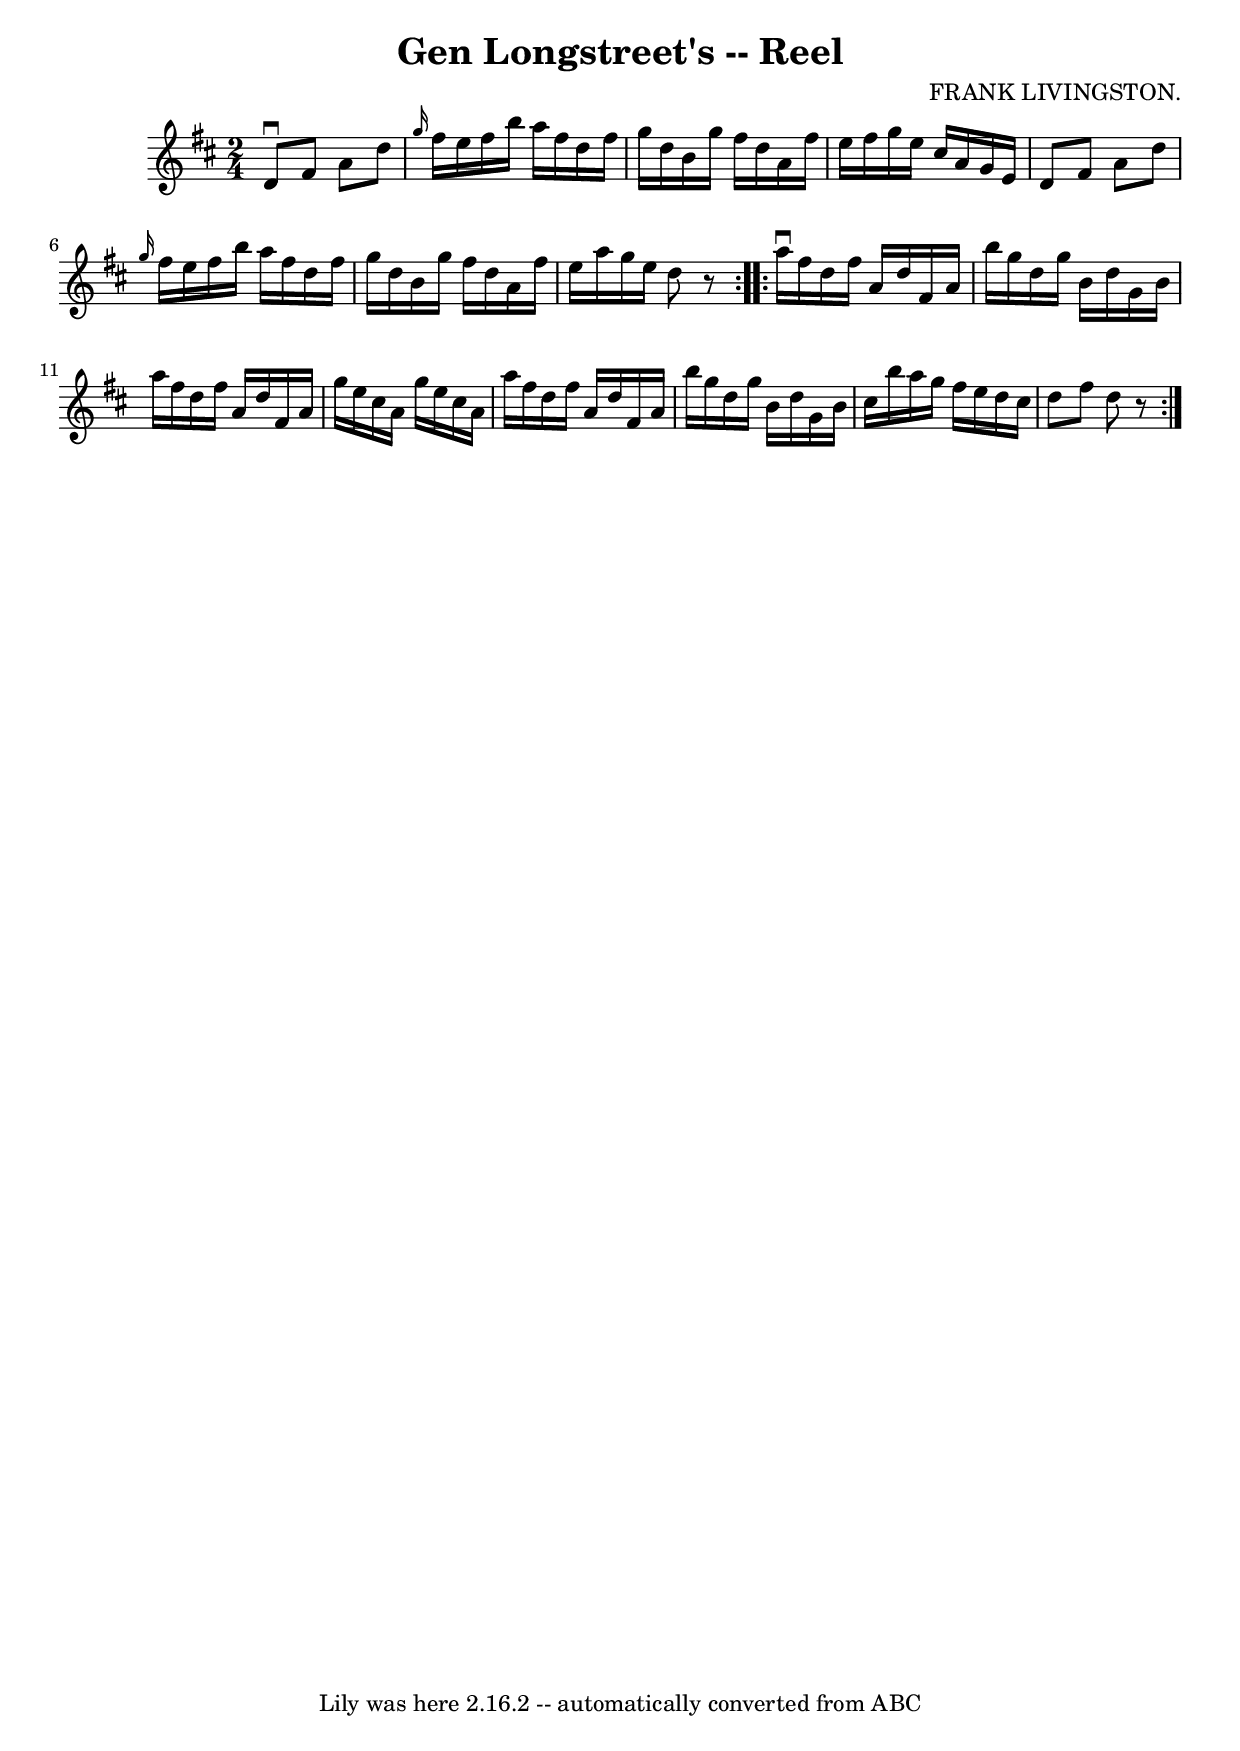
\version "2.7.40"
\include "Mammoth.ily"
\header {
	book = "Ryan's Mammoth Collection"
	composer = "FRANK LIVINGSTON."
	crossRefNumber = "1"
	footnotes = "\\\\318"
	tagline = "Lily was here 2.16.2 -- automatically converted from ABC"
	title = "Gen Longstreet's -- Reel"
}
voicedefault =  {
\set Score.defaultBarType = "empty"

\repeat volta 2 {
\time 2/4 \key d \major d'8^\downbow fis'8 a'8 d''8    |
 
\grace { g''16  } fis''16 e''16 fis''16 b''16 a''16 fis''16 
 d''16 fis''16    |
 g''16 d''16 b'16 g''16 fis''16    
d''16 a'16 fis''16    |
 e''16 fis''16 g''16 e''16    
cis''16 a'16 g'16 e'16    |
 d'8 fis'8 a'8 d''8    
|
 \grace { g''16  } fis''16 e''16 fis''16 b''16 a''16   
 fis''16 d''16 fis''16    |
 g''16 d''16 b'16 g''16    
fis''16 d''16 a'16 fis''16    |
 e''16 a''16 g''16    
e''16 d''8    r8   }     \repeat volta 2 { a''16^\downbow fis''16    
d''16 fis''16 a'16 d''16 fis'16 a'16    |
 b''16    
g''16 d''16 g''16 b'16 d''16 g'16 b'16    |
 a''16    
fis''16 d''16 fis''16 a'16 d''16 fis'16 a'16    |
   
g''16 e''16 cis''16 a'16 g''16 e''16 cis''16 a'16    
|
 a''16 fis''16 d''16 fis''16 a'16 d''16 fis'16    
a'16    |
 b''16 g''16 d''16 g''16 b'16 d''16 g'16    
b'16    |
 cis''16 b''16 a''16 g''16 fis''16 e''16    
d''16 cis''16    |
 d''8 fis''8 d''8    r8   }   
}

\score{
    <<

	\context Staff="default"
	{
	    \voicedefault 
	}

    >>
	\layout {
	}
	\midi {}
}
